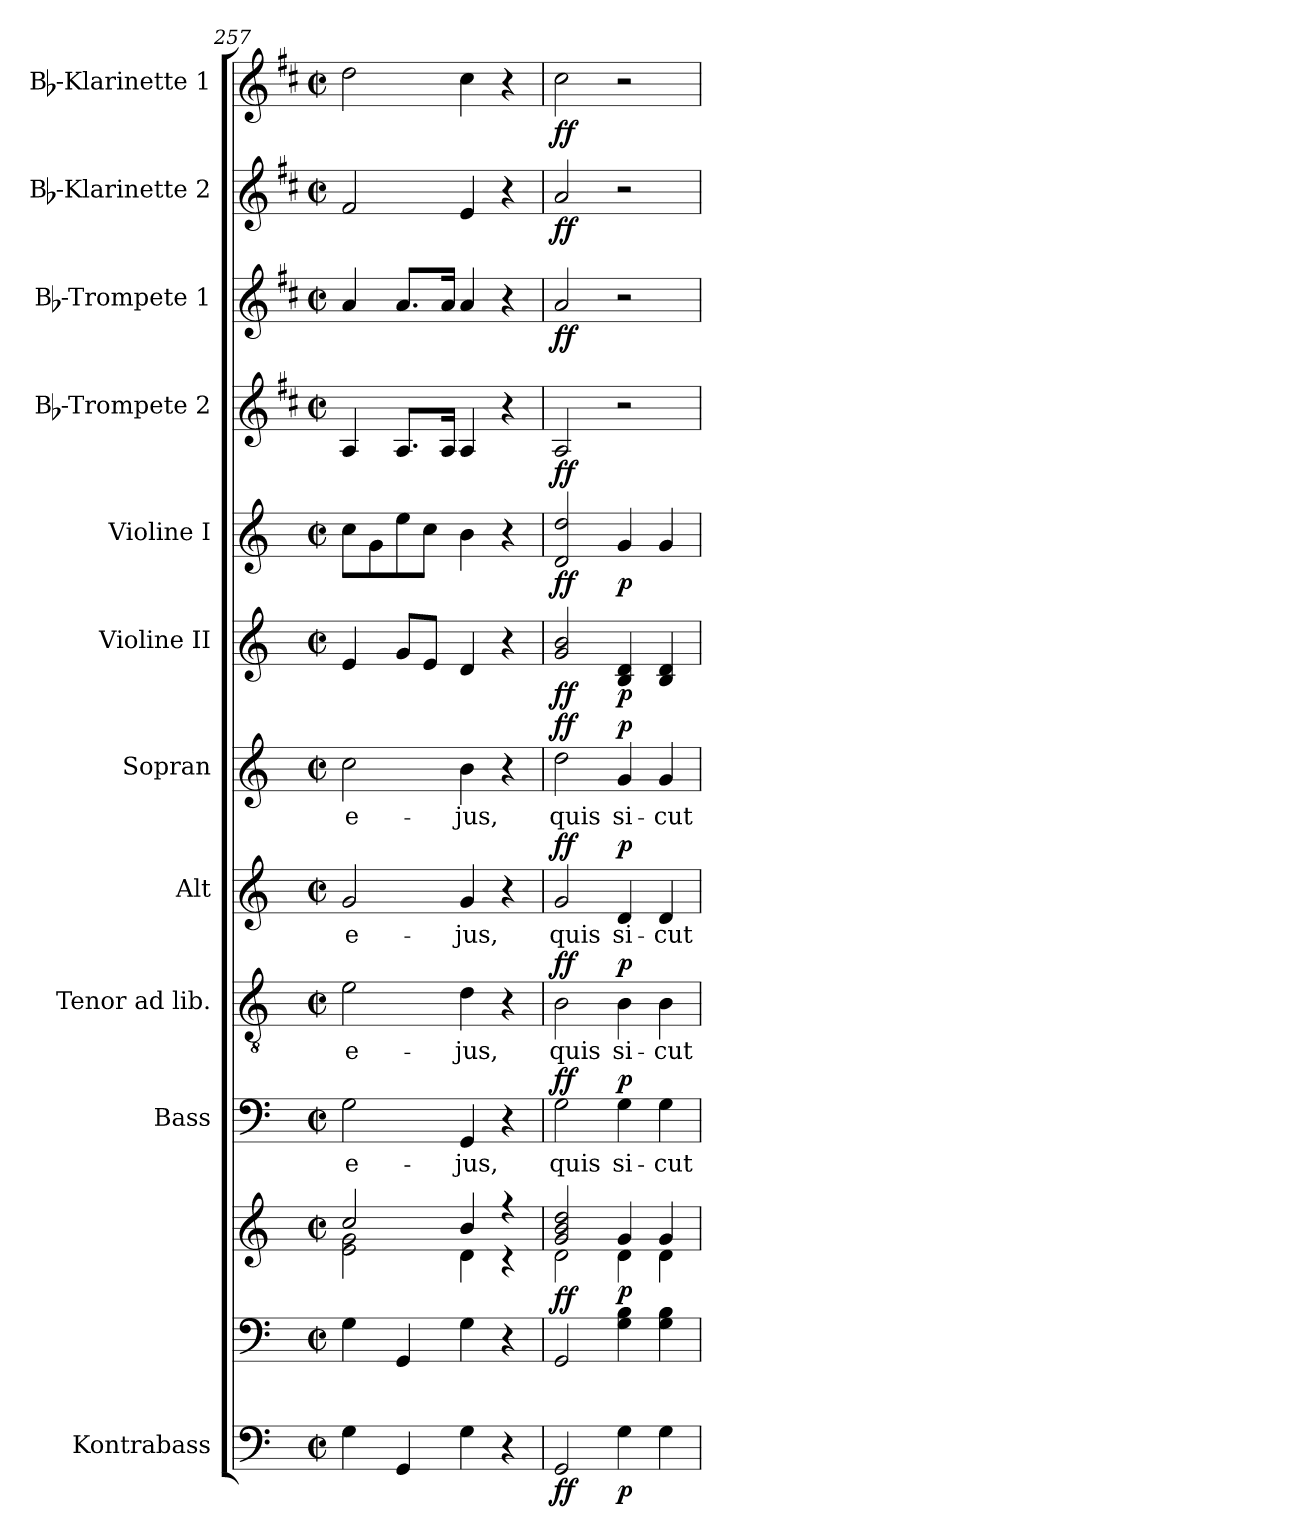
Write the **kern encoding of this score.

**kern	**dynam	**kern	**kern	**dynam	**kern	**text	**dynam	**kern	**text	**dynam	**kern	**text	**dynam	**kern	**text	**dynam	**kern	**dynam	**kern	**dynam	**kern	**dynam	**kern	**dynam	**kern	**dynam	**kern	**dynam
*part12	*part12	*part11	*part11	*part11	*part10	*part10	*part10	*part9	*part9	*part9	*part8	*part8	*part8	*part7	*part7	*part7	*part6	*part6	*part5	*part5	*part4	*part4	*part3	*part3	*part2	*part2	*part1	*part1
*staff13	*staff13	*staff12	*staff11	*staff11/12	*staff10	*staff10	*staff10	*staff9	*staff9	*staff9	*staff8	*staff8	*staff8	*staff7	*staff7	*staff7	*staff6	*staff6	*staff5	*staff5	*staff4	*staff4	*staff3	*staff3	*staff2	*staff2	*staff1	*staff1
*I"Kontrabass	*	*	*	*	*I"Bass	*	*	*I"Tenor ad lib.	*	*	*I"Alt	*	*	*I"Sopran	*	*	*I"Violine II	*	*I"Violine I	*	*I"Bb-Trompete 2	*	*I"Bb-Trompete 1	*	*I"Bb-Klarinette 2	*	*I"Bb-Klarinette 1	*
*I'Kb.	*	*	*	*	*I'B.	*	*	*I'T.	*	*	*I'A.	*	*	*I'S.	*	*	*I'Vl. II	*	*I'Vl. I	*	*I'Bb Trp. 2	*	*I'Bb Trp. 1	*	*I'Bb Kl. 2	*	*I'Bb Kl. 1	*
*clefF4	*	*clefF4	*clefG2	*	*clefF4	*	*	*clefGv2	*	*	*clefG2	*	*	*clefG2	*	*	*clefG2	*	*clefG2	*	*clefG2	*	*clefG2	*	*clefG2	*	*clefG2	*
*ITrd7c12	*	*	*	*	*	*	*	*	*	*	*	*	*	*	*	*	*	*	*	*	*ITrd1c2	*	*ITrd1c2	*	*ITrd1c2	*	*ITrd1c2	*
*k[]	*	*k[]	*k[]	*	*k[]	*	*	*k[]	*	*	*k[]	*	*	*k[]	*	*	*k[]	*	*k[]	*	*k[]	*	*k[]	*	*k[]	*	*k[]	*
*C:	*	*C:	*C:	*	*C:	*	*	*C:	*	*	*C:	*	*	*C:	*	*	*C:	*	*C:	*	*C:	*	*C:	*	*C:	*	*C:	*
*M2/2	*	*M2/2	*M2/2	*	*M2/2	*	*	*M2/2	*	*	*M2/2	*	*	*M2/2	*	*	*M2/2	*	*M2/2	*	*M2/2	*	*M2/2	*	*M2/2	*	*M2/2	*
*met(c|)	*	*met(c|)	*met(c|)	*	*met(c|)	*	*	*met(c|)	*	*	*met(c|)	*	*	*met(c|)	*	*	*met(c|)	*	*met(c|)	*	*met(c|)	*	*met(c|)	*	*met(c|)	*	*met(c|)	*
=257	=257	=257	=257	=257	=257	=257	=257	=257	=257	=257	=257	=257	=257	=257	=257	=257	=257	=257	=257	=257	=257	=257	=257	=257	=257	=257	=257	=257
*	*	*	*^	*	*	*	*	*	*	*	*	*	*	*	*	*	*	*	*	*	*	*	*	*	*	*	*	*
!	!	!	!	!	!	!	!LO:LY:b	!	!	!LO:LY:b	!	!	!LO:LY:b	!	!	!LO:LY:b	!	!	!	!	!	!	!	!	!	!	!	!	!
4GG\	.	4G\	2cc/	2e\ 2g\	.	2G\	e-	.	2e\	e-	.	2g/	e-	.	2cc\	e-	.	4e/	.	8cc\L	.	4G/	.	4g/	.	2e/	.	2cc\	.
.	.	.	.	.	.	.	.	.	.	.	.	.	.	.	.	.	.	.	.	8g\	.	.	.	.	.	.	.	.	.
4GGG/	.	4GG/	.	.	.	.	.	.	.	.	.	.	.	.	.	.	.	8g/L	.	8ee\	.	8.G/L	.	8.g/L	.	.	.	.	.
.	.	.	.	.	.	.	.	.	.	.	.	.	.	.	.	.	.	8e/J	.	8cc\J	.	.	.	.	.	.	.	.	.
.	.	.	.	.	.	.	.	.	.	.	.	.	.	.	.	.	.	.	.	.	.	16G/Jk	.	16g/Jk	.	.	.	.	.
!	!	!	!	!	!	!	!LO:LY:b	!	!	!LO:LY:b	!	!	!LO:LY:b	!	!	!LO:LY:b	!	!	!	!	!	!	!	!	!	!	!	!	!
4GG\	.	4G\	4b/	4d\	.	4GG/	-jus,	.	4d\	-jus,	.	4g/	-jus,	.	4b\	-jus,	.	4d/	.	4b\	.	4G/	.	4g/	.	4d/	.	4b\	.
4r	.	4r	4r	4r	.	4r	.	.	4r	.	.	4r	.	.	4r	.	.	4r	.	4r	.	4r	.	4r	.	4r	.	4r	.
!!LO:PB:g=z
=258	=258	=258	=258	=258	=258	=258	=258	=258	=258	=258	=258	=258	=258	=258	=258	=258	=258	=258	=258	=258	=258	=258	=258	=258	=258	=258	=258	=258	=258
!	!LO:DY:b	!	!	!	!LO:DY:b	!	!LO:LY:b	!LO:DY:a	!	!LO:LY:b	!LO:DY:a	!	!LO:LY:b	!LO:DY:a	!	!LO:LY:b	!LO:DY:a	!	!LO:DY:b	!	!LO:DY:b	!	!LO:DY:b	!	!LO:DY:b	!	!LO:DY:b	!	!LO:DY:b
2GGG/	ff	2GG/	2g/ 2b/ 2dd/	2d\	ff	2G\	quis	ff	2B\	quis	ff	2g/	quis	ff	2dd\	quis	ff	2g/ 2b/	ff	2d/ 2dd/	ff	2G/	ff	2g/	ff	2g/	ff	2b\	ff
!	!LO:DY:b	!	!	!	!LO:DY:b	!	!LO:LY:b	!LO:DY:a	!	!LO:LY:b	!LO:DY:a	!	!LO:LY:b	!LO:DY:a	!	!LO:LY:b	!LO:DY:a	!	!LO:DY:b	!	!LO:DY:b	!	!	!	!	!	!	!	!
4GG\	p	4G\ 4B\	4g/	4d\	p	4G\	si-	p	4B\	si-	p	4d/	si-	p	4g/	si-	p	4B/ 4d/	p	4g/	p	2r	.	2r	.	2r	.	2r	.
!	!	!	!	!	!	!	!LO:LY:b	!	!	!LO:LY:b	!	!	!LO:LY:b	!	!	!LO:LY:b	!	!	!	!	!	!	!	!	!	!	!	!	!
4GG\	.	4G\ 4B\	4g/	4d\	.	4G\	-cut	.	4B\	-cut	.	4d/	-cut	.	4g/	-cut	.	4B/ 4d/	.	4g/	.	.	.	.	.	.	.	.	.
*	*	*	*v	*v	*	*	*	*	*	*	*	*	*	*	*	*	*	*	*	*	*	*	*	*	*	*	*	*	*
=	=	=	=	=	=	=	=	=	=	=	=	=	=	=	=	=	=	=	=	=	=	=	=	=	=	=	=	=
*-	*-	*-	*-	*-	*-	*-	*-	*-	*-	*-	*-	*-	*-	*-	*-	*-	*-	*-	*-	*-	*-	*-	*-	*-	*-	*-	*-	*-
